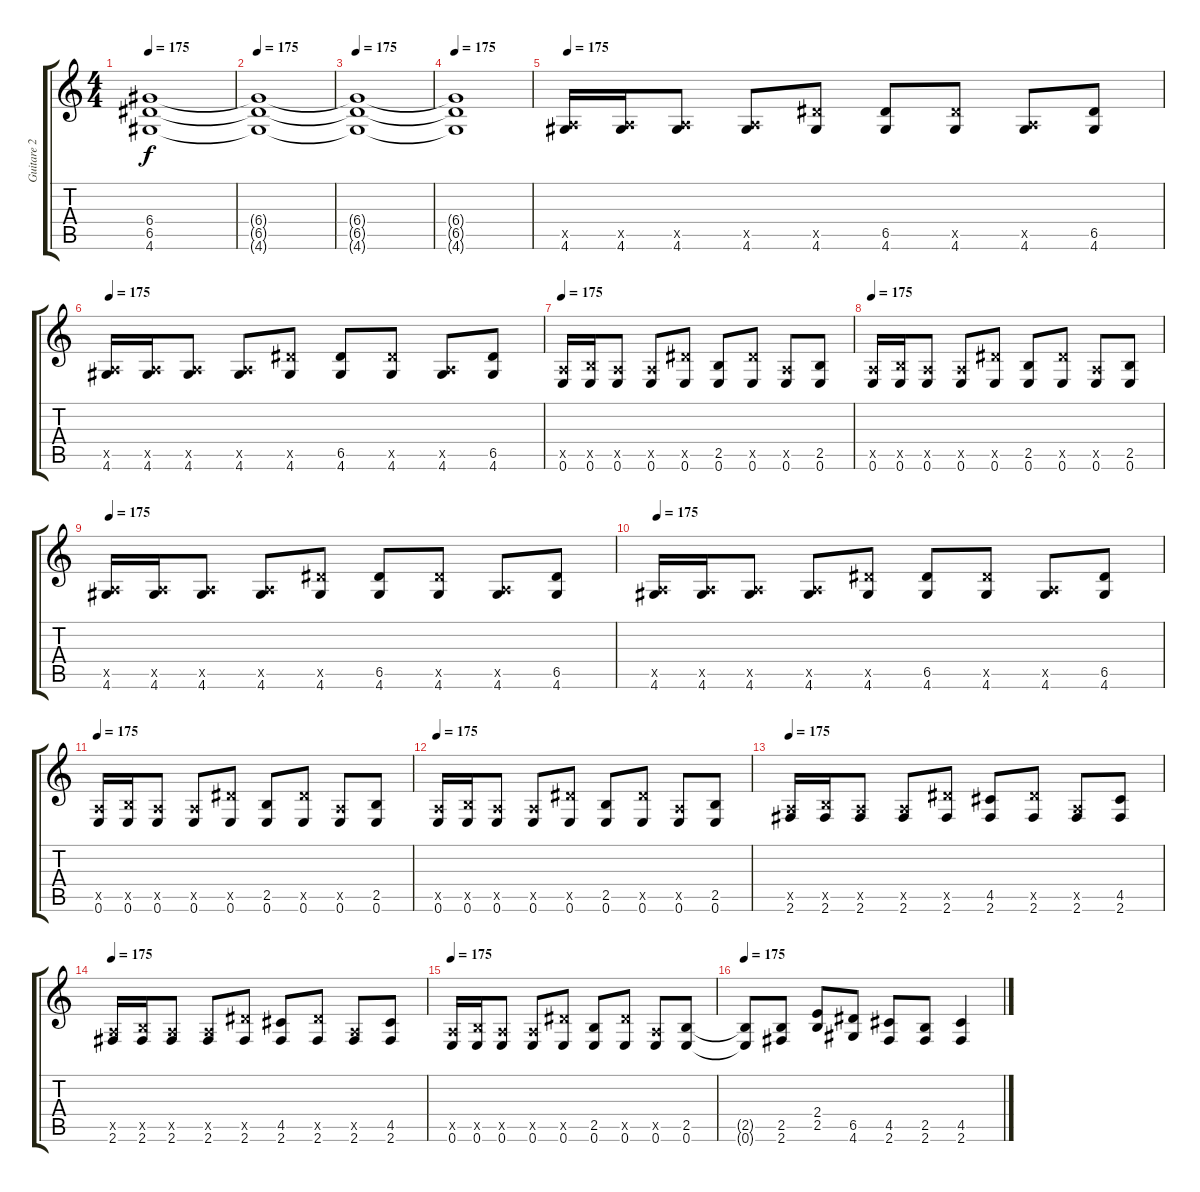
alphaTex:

\track ("Guitare 2" "Guitare 2") {instrument distortionguitar}
\staff {score tabs}
\tuning (E4 B3 G3 D3 A2 E2) {hide}
\ts (4 4)
\tempo 180
\tempo 175
\clef g2
\ks c
(6.4 6.5 4.6).1{dy f volume 0} |
\tempo 175
(6.4{t} 6.5{t} 4.6{t}).1 |
\tempo 175
(6.4{t} 6.5{t} 4.6{t}).1 |
\tempo 175
(6.4{t} 6.5{t} 4.6{t}).1 |
\tempo 175
(0.5{x} 4.6).16{volume 11} (0.5{x} 4.6).16 (0.5{x} 4.6).8 (0.5{x} 4.6).8 (6.5{x} 4.6).8 (6.5 4.6).8 (6.5{x} 4.6).8 (0.5{x} 4.6).8 (6.5 4.6).8 |
\tempo 175
(0.5{x} 4.6).16 (0.5{x} 4.6).16 (0.5{x} 4.6).8 (0.5{x} 4.6).8 (6.5{x} 4.6).8 (6.5 4.6).8 (6.5{x} 4.6).8 (0.5{x} 4.6).8 (6.5 4.6).8 |
\tempo 175
(0.5{x} 0.6).16 (2.5{x} 0.6).16 (0.5{x} 0.6).8 (0.5{x} 0.6).8 (6.5{x} 0.6).8 (2.5 0.6).8 (6.5{x} 0.6).8 (0.5{x} 0.6).8 (2.5 0.6).8 |
\tempo 175
(0.5{x} 0.6).16 (2.5{x} 0.6).16 (0.5{x} 0.6).8 (0.5{x} 0.6).8 (6.5{x} 0.6).8 (2.5 0.6).8 (6.5{x} 0.6).8 (0.5{x} 0.6).8 (2.5 0.6).8 |
\tempo 175
(0.5{x} 4.6).16 (0.5{x} 4.6).16 (0.5{x} 4.6).8 (0.5{x} 4.6).8 (6.5{x} 4.6).8 (6.5 4.6).8 (6.5{x} 4.6).8 (0.5{x} 4.6).8 (6.5 4.6).8 |
\tempo 175
(0.5{x} 4.6).16 (0.5{x} 4.6).16 (0.5{x} 4.6).8 (0.5{x} 4.6).8 (6.5{x} 4.6).8 (6.5 4.6).8 (6.5{x} 4.6).8 (0.5{x} 4.6).8 (6.5 4.6).8 |
\tempo 175
(0.5{x} 0.6).16 (2.5{x} 0.6).16 (0.5{x} 0.6).8 (0.5{x} 0.6).8 (6.5{x} 0.6).8 (2.5 0.6).8 (6.5{x} 0.6).8 (0.5{x} 0.6).8 (2.5 0.6).8 |
\tempo 175
(0.5{x} 0.6).16 (2.5{x} 0.6).16 (0.5{x} 0.6).8 (0.5{x} 0.6).8 (6.5{x} 0.6).8 (2.5 0.6).8 (6.5{x} 0.6).8 (0.5{x} 0.6).8 (2.5 0.6).8 |
\tempo 175
(0.5{x} 2.6).16 (2.5{x} 2.6).16 (0.5{x} 2.6).8 (0.5{x} 2.6).8 (6.5{x} 2.6).8 (4.5 2.6).8 (6.5{x} 2.6).8 (0.5{x} 2.6).8 (4.5 2.6).8 |
\tempo 175
(0.5{x} 2.6).16 (2.5{x} 2.6).16 (0.5{x} 2.6).8 (0.5{x} 2.6).8 (6.5{x} 2.6).8 (4.5 2.6).8 (6.5{x} 2.6).8 (0.5{x} 2.6).8 (4.5 2.6).8 |
\tempo 175
(0.5{x} 0.6).16 (2.5{x} 0.6).16 (0.5{x} 0.6).8 (0.5{x} 0.6).8 (6.5{x} 0.6).8 (2.5 0.6).8 (6.5{x} 0.6).8 (0.5{x} 0.6).8 (2.5 0.6).8 |
\tempo 175
(2.5{t} 0.6{t}).8 (2.5 2.6).8 (2.4 2.5).8 (6.5 4.6).8 (4.5 2.6).8 (2.5 2.6).8 (4.5 2.6).4
